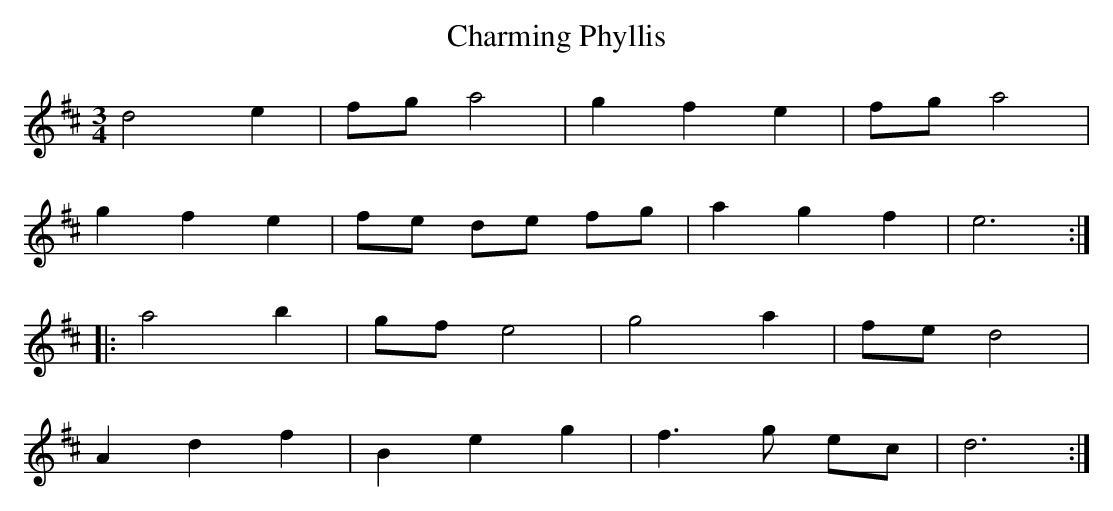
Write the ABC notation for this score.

X:1
T:Charming Phyllis
M:3/4
L:1/8
K:D
d4 e2 | fg a4 | g2 f2 e2 | fg a4 |
g2 f2 e2 | fe de fg | a2 g2 f2 | e6 :|
|:a4 b2 | gf e4 | g4 a2 | fe d4 |
A2 d2 f2 | B2 e2 g2 | f3g ec | d6 :|
